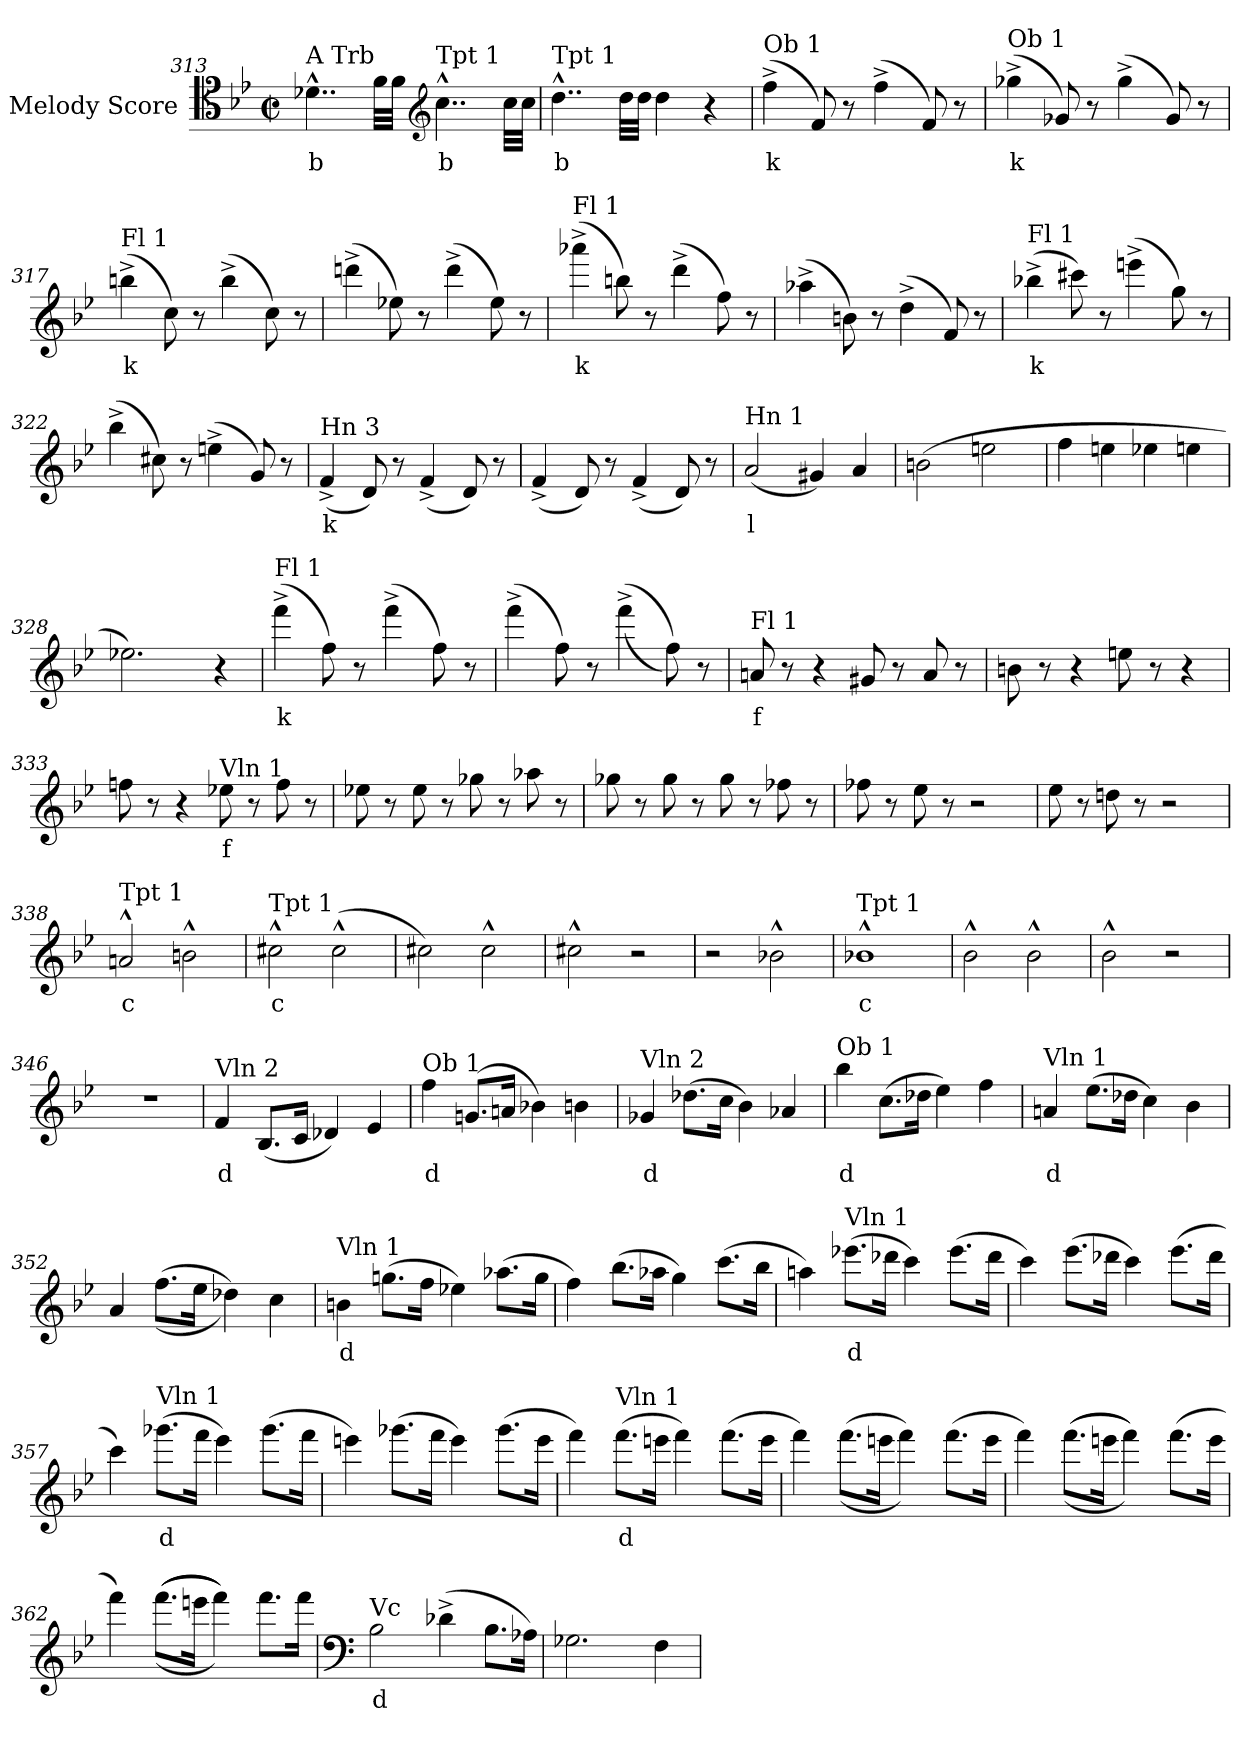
**kern	**text
*part1	*part1
*staff1	*staff1
*I"Melody Score	*
*clefC4	*
*k[b-e-]	*
*M2/2	*
*met(c|)	*
=313	=313
!LO:TX:a:t=A Trb	!
!	!LO:LY:b:color=#FF0000
4..d-X^^\	b
32f\LLL	.
32f\JJJ	.
*clefG2	*
!LO:TX:a:t=Tpt 1	!
!	!LO:LY:b:color=#FF0000
4..cc^^\	b
32cc\LLL	.
32cc\JJJ	.
=314	=314
!LO:TX:a:t=Tpt 1	!
!	!LO:LY:b:color=#FF0000
4..dd^^\	b
32dd\LLL	.
32dd\JJJ	.
4dd\	.
4r	.
=315	=315
!LO:TX:a:t=Ob 1	!
!	!LO:LY:b:color=#FF0000
(4ff^>\	k
8f>/)	.
8r	.
(4ff^>\	.
8f>/)	.
8r	.
=316	=316
!LO:TX:a:t=Ob 1	!
!	!LO:LY:b:color=#FF0000
(4gg-X^>\	k
8g-X>/)	.
8r	.
(4gg-^>\	.
8g->/)	.
8r	.
=317	=317
!LO:TX:a:t=Fl 1	!
!	!LO:LY:b:color=#FF0000
(4bbn^>\	k
8cc>\)	.
8r	.
(4bb^>\	.
8cc>\)	.
8r	.
=318	=318
(4dddn^>\	.
8ee-X>\)	.
8r	.
(4ddd^>\	.
8ee->\)	.
8r	.
=319	=319
!LO:TX:a:t=Fl 1	!
!	!LO:LY:b:color=#FF0000
(4aaa-X^>\	k
8bbn>\)	.
8r	.
(4ddd^>\	.
8ff>\)	.
8r	.
=320	=320
(4aa-X^\	.
8bn\)	.
8r	.
(4dd^\	.
8f/)	.
8r	.
=321	=321
!LO:TX:a:t=Fl 1	!
!	!LO:LY:b:color=#FF0000
(4bb-X^\	k
8ccc#X\)	.
8r	.
(4eeen^\	.
8gg\)	.
8r	.
=322	=322
(4bb-^\	.
8cc#X\)	.
8r	.
(4een^\	.
8g/)	.
8r	.
=323	=323
!LO:TX:a:t=Hn 3	!
!	!LO:LY:b:color=#FF0000
(4f^>/	k
8d>/)	.
8r	.
(4f^>/	.
8d>/)	.
8r	.
=324	=324
(4f^>/	.
8d>/)	.
8r	.
(4f^>/	.
8d>/)	.
8r	.
=325	=325
!LO:TX:a:t=Hn 1	!
!	!LO:LY:b:color=#FF0000
(2a/	l
4g#X/)	.
4a/	.
=326	=326
(2bn\	.
2ee\	.
=327	=327
4ff\	.
4ee\	.
4ee-X\	.
4een\	.
=328	=328
2.ee-X\)	.
4r	.
=329	=329
!LO:TX:a:t=Fl 1	!
!	!LO:LY:b:color=#FF0000
(4fff^>\	k
8ff>\)	.
8r	.
(4fff^>\	.
8ff>\)	.
8r	.
=330	=330
(4fff^\	.
8ff\)	.
8r	.
((4fff^\	.
8ff\))	.
8r	.
=331	=331
!LO:TX:a:t=Fl 1	!
!	!LO:LY:b:color=#FF0000
8an/	f
8r	.
4r	.
8g#X/	.
8r	.
8a/	.
8r	.
=332	=332
8bn\	.
8r	.
4r	.
8een\	.
8r	.
4r	.
=333	=333
8ffn\	.
8r	.
4r	.
!LO:TX:a:t=Vln 1	!
!	!LO:LY:b:color=#FF0000
8ee-X\	f
8r	.
8ff\	.
8r	.
=334	=334
8ee-X\	.
8r	.
8ee-\	.
8r	.
8gg-X\	.
8r	.
8aa-X\	.
8r	.
=335	=335
8gg-X\	.
8r	.
8gg-\	.
8r	.
8gg-\	.
8r	.
8ff-X\	.
8r	.
=336	=336
8ff-X\	.
8r	.
8ee-\	.
8r	.
2r	.
=337	=337
8ee-\	.
8r	.
8ddn\	.
8r	.
2r	.
=338	=338
!LO:TX:a:t=Tpt 1	!
!	!LO:LY:b:color=#FF0000
2an^^/	c
2bn^^\	.
=339	=339
!LO:TX:a:t=Tpt 1	!
!	!LO:LY:b:color=#FF0000
2cc#X^^\	c
(2cc#^^\	.
=340	=340
2cc#X\)	.
2cc#^^\	.
=341	=341
2cc#X^^\	.
2r	.
=342	=342
2r	.
2b-X^^\	.
=343	=343
!LO:TX:a:t=Tpt 1	!
!	!LO:LY:b:color=#FF0000
1b-X^^	c
=344	=344
2b-^^\	.
2b-^^\	.
=345	=345
2b-^^\	.
2r	.
=346	=346
1r	.
=347	=347
!LO:TX:a:t=Vln 2	!
!	!LO:LY:b:color=#FF0000
4f/	d
(8.B-/L	.
16c/Jk	.
4d-X/)	.
4e-/	.
=348	=348
!LO:TX:a:t=Ob 1	!
!	!LO:LY:b:color=#FF0000
4ff\	d
(8.gn/L	.
16an/Jk	.
4b-X\)	.
4bn\	.
=349	=349
!LO:TX:a:t=Vln 2	!
!	!LO:LY:b:color=#FF0000
4g-X/	d
(8.dd-X\L	.
16cc\Jk	.
4b-\)	.
4a-X/	.
=350	=350
!LO:TX:a:t=Ob 1	!
!	!LO:LY:b:color=#FF0000
4bb-\	d
(8.cc\L	.
16dd-X\Jk	.
4ee-\)	.
4ff\	.
=351	=351
!LO:TX:a:t=Vln 1	!
!	!LO:LY:b:color=#FF0000
4an/	d
(8.ee-\L	.
16dd-X\Jk	.
4cc\)	.
4b-\	.
=352	=352
4a/	.
((8.ff\L	.
16ee-\Jk	.
4dd-X\))	.
4cc\	.
=353	=353
!LO:TX:a:t=Vln 1	!
!	!LO:LY:b:color=#FF0000
4bn\	d
(8.ggn\L	.
16ff\Jk	.
4ee-X\)	.
(8.aa-X\L	.
16gg\Jk	.
=354	=354
4ff\)	.
(8.bb-\L	.
16aa-X\Jk	.
4gg\)	.
(8.ccc\L	.
16bb-\Jk	.
=355	=355
4aan\)	.
!LO:TX:a:t=Vln 1	!
!	!LO:LY:b:color=#FF0000
(8.eee-X\L	d
16ddd-X\Jk	.
4ccc\)	.
(8.eee-\L	.
16ddd-\Jk	.
=356	=356
4ccc\)	.
(8.eee-\L	.
16ddd-X\Jk	.
4ccc\)	.
(8.eee-\L	.
16ddd-\Jk	.
=357	=357
4ccc\)	.
!LO:TX:a:t=Vln 1	!
!	!LO:LY:b:color=#FF0000
(8.ggg-X\L	d
16fff\Jk	.
4eee-\)	.
(8.ggg-\L	.
16fff\Jk	.
=358	=358
4eeen\)	.
(8.ggg-X\L	.
16fff\Jk	.
4eee\)	.
(8.ggg-\L	.
16eee\Jk	.
=359	=359
4fff\)	.
!LO:TX:a:t=Vln 1	!
!	!LO:LY:b:color=#FF0000
(8.fff\L	d
16eeen\Jk	.
4fff\)	.
(8.fff\L	.
16eee\Jk	.
=360	=360
4fff\)	.
((8.fff\L	.
16eeen\Jk	.
4fff\))	.
(8.fff\L	.
16eee\Jk	.
=361	=361
4fff\)	.
(((8.fff\L	.
16eeen\Jk	.
4fff\)))	.
(8.fff\L	.
16eee\Jk	.
=362	=362
4fff\)	.
((((8.fff\L	.
16eeen\Jk	.
4fff\))))	.
8.fff\L	.
16fff\Jk	.
=363	=363
*clefF4	*
!LO:TX:a:t=Vc	!
!	!LO:LY:b:color=#FF0000
2B-\	d
(4d-X^\	.
8.B-\L	.
16A-X\Jk)	.
=364	=364
2.G-X\	.
4F\	.
=	=
*-	*-
